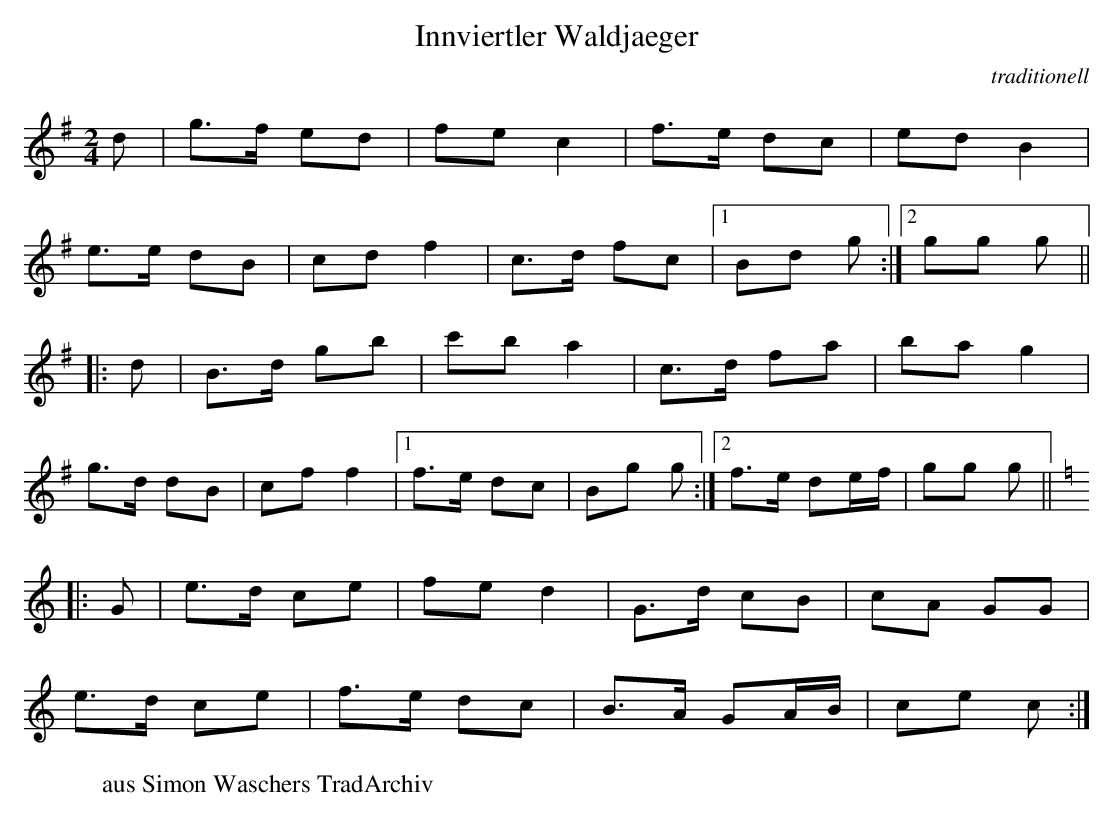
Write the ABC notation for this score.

X:1
T:Innviertler Waldjaeger
C:traditionell
M:2/4
L:1/8
K:G
d |\
g>f ed | fe c2 | f>e dc | ed B2 |
e>e dB | cd f2 | c>d fc |1 Bd g :|\
                        [2 gg g ||
|: d |\
B>d gb | c'b a2 | c>d fa | ba g2 |
g>d dB | cf f2 |1 f>e dc | Bg g :|\
               [2 f>e de/f/ | gg g ||
K:C
|: G |\
e>d ce | fe d2 | G>d cB | cA GG |
e>d ce | f>e dc | B>A GA/B/ | ce c :|
W:aus Simon Waschers TradArchiv
